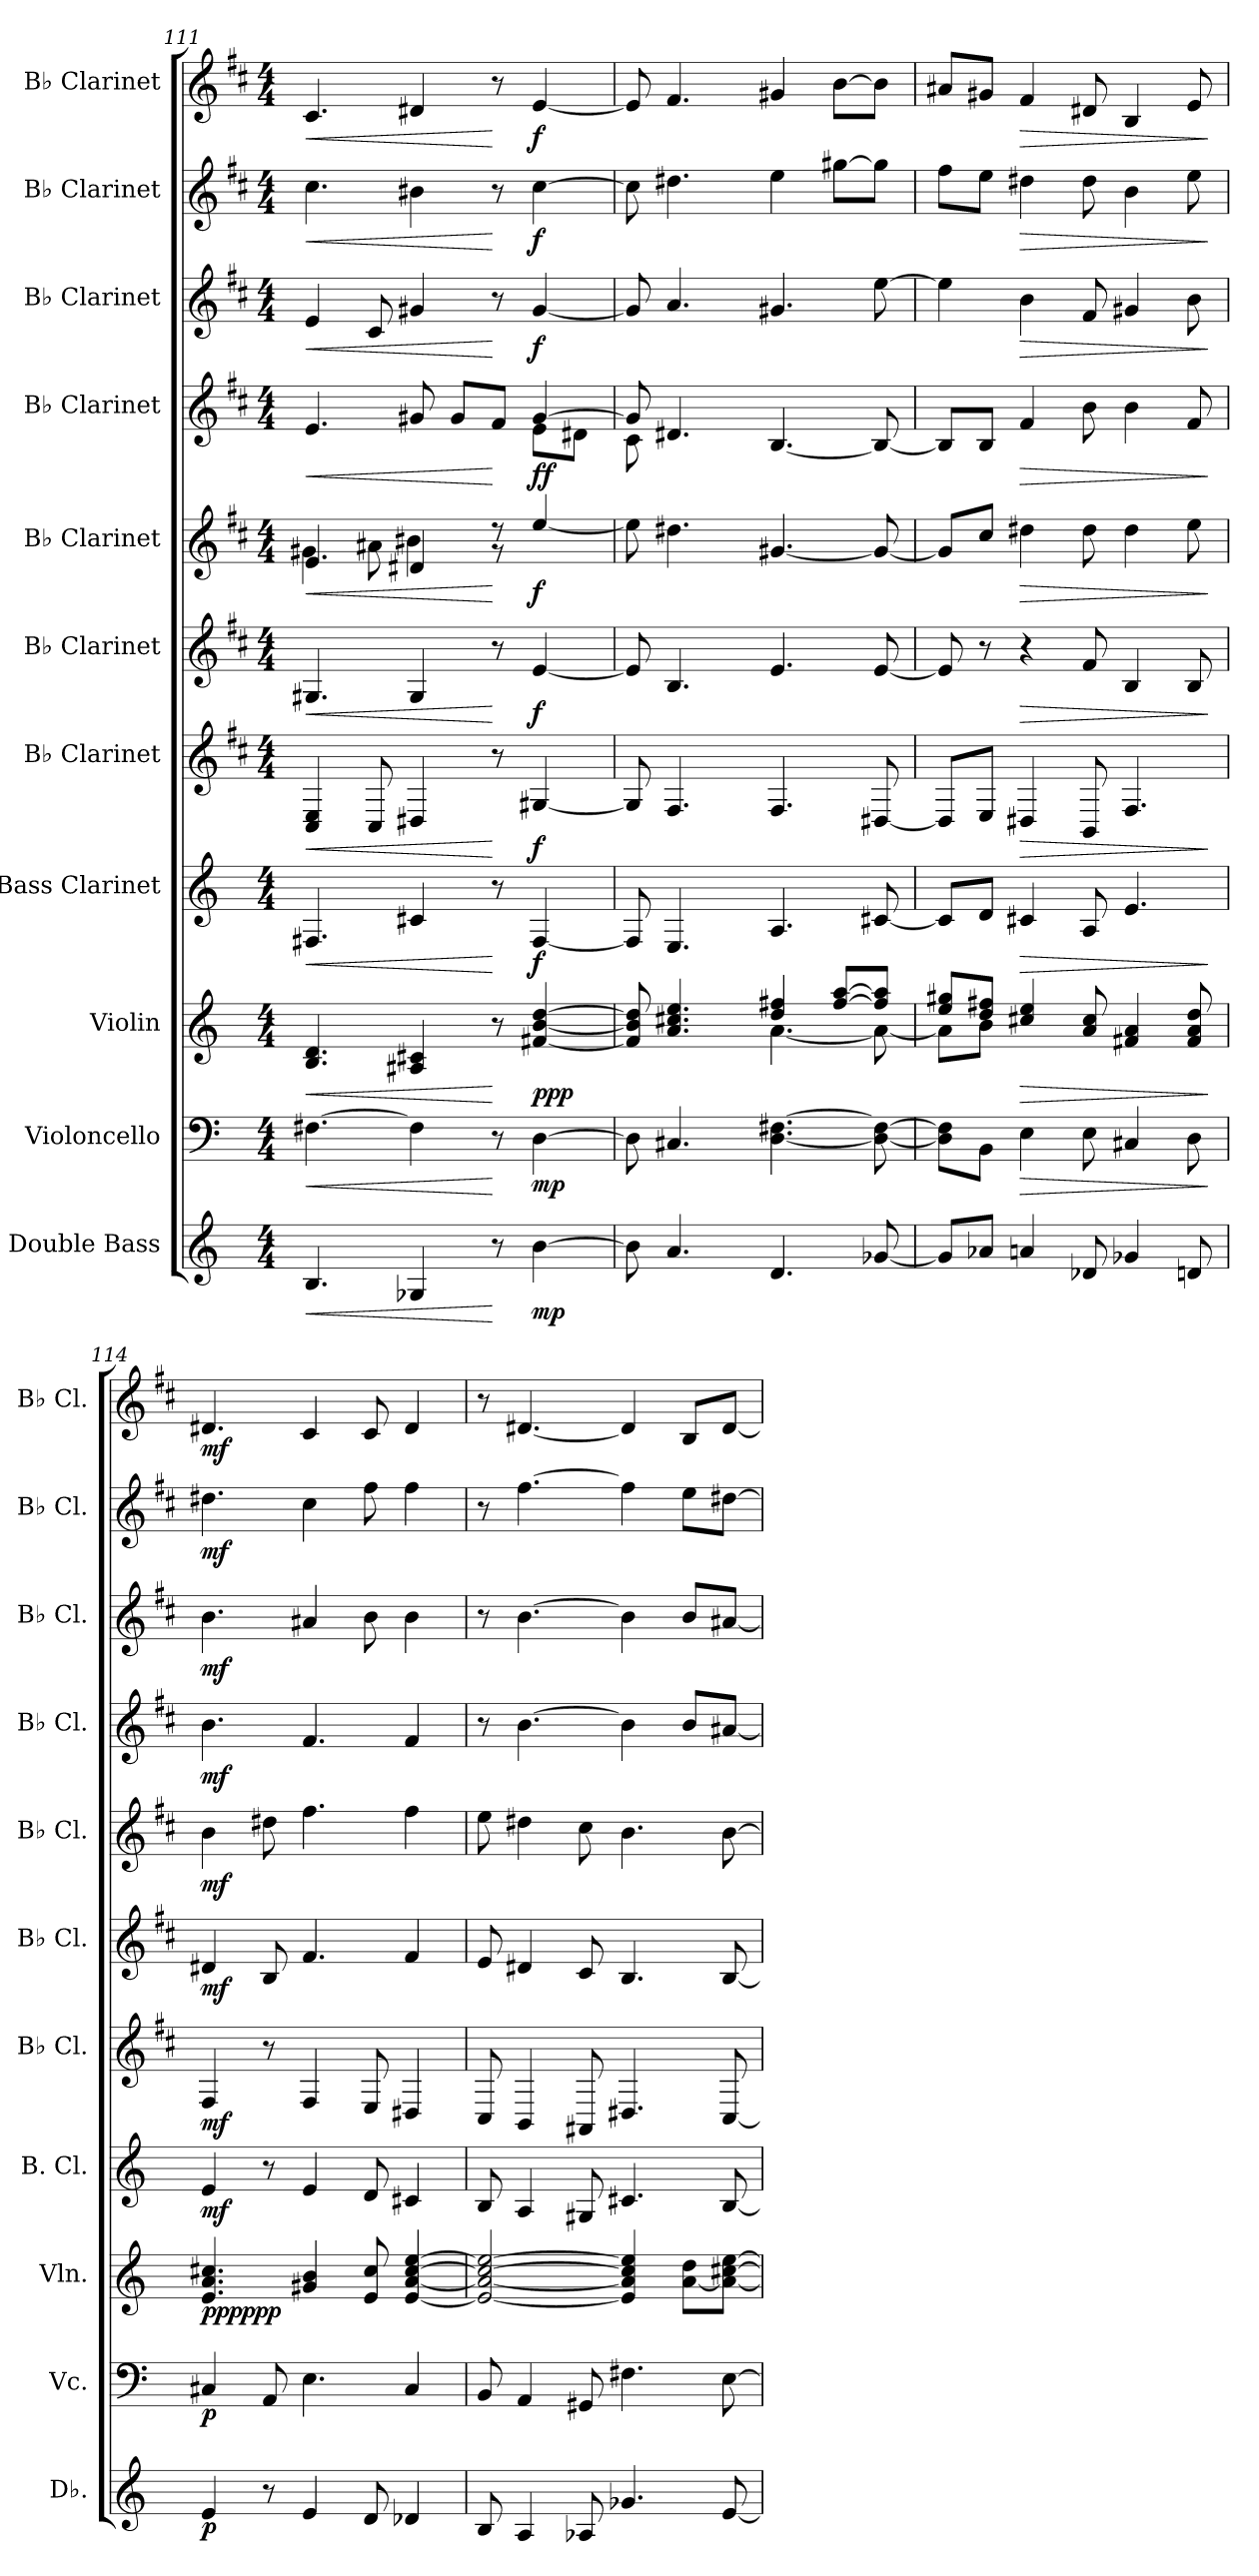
**kern	**dynam	**kern	**dynam	**kern	**dynam	**kern	**dynam	**kern	**dynam	**kern	**dynam	**kern	**dynam	**kern	**dynam	**kern	**dynam	**kern	**dynam	**kern	**dynam
*part11	*part11	*part10	*part10	*part9	*part9	*part8	*part8	*part7	*part7	*part6	*part6	*part5	*part5	*part4	*part4	*part3	*part3	*part2	*part2	*part1	*part1
*staff11	*staff11	*staff10	*staff10	*staff9	*staff9	*staff8	*staff8	*staff7	*staff7	*staff6	*staff6	*staff5	*staff5	*staff4	*staff4	*staff3	*staff3	*staff2	*staff2	*staff1	*staff1
*I"Double Bass	*	*I"Violoncello	*	*I"Violin	*	*I"Bass Clarinet	*	*I"B♭ Clarinet	*	*I"B♭ Clarinet	*	*I"B♭ Clarinet	*	*I"B♭ Clarinet	*	*I"B♭ Clarinet	*	*I"B♭ Clarinet	*	*I"B♭ Clarinet	*
*I'Db.	*	*I'Vc.	*	*I'Vln.	*	*I'B. Cl.	*	*I'B♭ Cl.	*	*I'B♭ Cl.	*	*I'B♭ Cl.	*	*I'B♭ Cl.	*	*I'B♭ Cl.	*	*I'B♭ Cl.	*	*I'B♭ Cl.	*
!!LO:PB:g=z
*clefG2	*	*clefF4	*	*clefG2	*	*clefG2	*	*clefG2	*	*clefG2	*	*clefG2	*	*clefG2	*	*clefG2	*	*clefG2	*	*clefG2	*
*ITrd7c12	*	*	*	*	*	*ITrd8c14	*	*ITrd1c2	*	*ITrd1c2	*	*ITrd1c2	*	*ITrd1c2	*	*ITrd1c2	*	*ITrd1c2	*	*ITrd1c2	*
*k[]	*	*k[]	*	*k[]	*	*k[]	*	*k[]	*	*k[]	*	*k[]	*	*k[]	*	*k[]	*	*k[]	*	*k[]	*
*M4/4	*	*M4/4	*	*M4/4	*	*M4/4	*	*M4/4	*	*M4/4	*	*M4/4	*	*M4/4	*	*M4/4	*	*M4/4	*	*M4/4	*
=111	=111	=111	=111	=111	=111	=111	=111	=111	=111	=111	=111	=111	=111	=111	=111	=111	=111	=111	=111	=111	=111
!	!LO:HP:b	!	!LO:HP:b	!	!LO:HP:b	!	!LO:HP:b	!	!LO:HP:b	!	!LO:HP:b	!	!LO:HP:b	!	!LO:HP:b	!	!LO:HP:b	!	!LO:HP:b	!	!LO:HP:b
*	*	*	*	*	*	*	*	*	*	*	*	*^	*	*^	*	*	*	*	*	*	*
4.BB/	<	[4.F#X\	<	4.B/ 4.d/	<	4.FF#X/	<	4BB/ 4D/	<	4.F#X/	<	4.d/	4f#X\	<	4.d/	2.ryy	<	4d/	<	4.b\	<	4.B/	<
.	.	.	.	.	.	.	.	8BB/	.	.	.	.	8g#X\	.	.	.	.	8B/	.	.	.	.	.
4GG-X/	.	4F#\]	.	4A#X/ 4c#X/	.	4C#X/	.	4C#X/	.	4F#/	.	4c#X/	4a#X\	.	8f#X/	.	.	4f#X/	.	4a#X\	.	4c#X/	.
.	.	.	.	.	.	.	.	.	.	.	.	.	.	.	8f#/L	.	.	.	.	.	.	.	.
8r	[	8r	[	8r	[	8r	[	8r	[	8r	[	8r	8r	[	8e/J	.	[	8r	[	8r	[	8r	[
!	!LO:DY:b	!	!LO:DY:b	!	!LO:DY:b	!	!	!	!	!	!	!	!	!	!	!	!	!	!	!	!	!	!
!	!	!	!	!	!LO:DY:n=1:b	!	!	!	!	!	!	!	!	!	!	!	!	!	!	!	!	!	!
!	!	!	!	!	!LO:DY:n=2:b	!	!LO:DY:b	!	!LO:DY:b	!	!LO:DY:b	!	!	!LO:DY:b	!	!	!LO:DY:b	!	!	!	!	!	!
!	!	!	!	!	!	!	!	!	!	!	!	!	!	!	!	!	!LO:DY:n=1:b	!	!LO:DY:b	!	!LO:DY:b	!	!LO:DY:b
[4B\	mp	[4D\	mp	[4f#X/ [4b/ [4dd/	p p p	[4FF#/	f	[4F#X/	f	[4d/	f	[4dd/	4ryy	f	[4f#/	8d\L	f f	[4f#/	f	[4b\	f	[4d/	f
.	.	.	.	.	.	.	.	.	.	.	.	.	.	.	.	8c#X\J	.	.	.	.	.	.	.
*	*	*	*	*	*	*	*	*	*	*	*	*v	*v	*	*	*	*	*	*	*	*	*	*
=112	=112	=112	=112	=112	=112	=112	=112	=112	=112	=112	=112	=112	=112	=112	=112	=112	=112	=112	=112	=112	=112	=112
*	*	*	*	*^	*	*	*	*	*	*	*	*	*	*	*	*	*	*	*	*	*	*
8B\]	.	8D\]	.	8f#/] 8b/] 8dd/]	2ryy	.	8FF#/]	.	8F#/]	.	8d/]	.	8dd\]	.	8f#/]	8B\	.	8f#/]	.	8b\]	.	8d/]	.
4.A/	.	4.C#X/	.	4.a/ 4.cc#X/ 4.ee/	.	.	4.EE/	.	4.E/	.	4.A/	.	4.cc#X\	.	4.c#X/	8ryy	.	4.g/	.	4.cc#X\	.	4.e/	.
.	.	.	.	.	.	.	.	.	.	.	.	.	.	.	.	4ryy	.	.	.	.	.	.	.
4.D/	.	[4.D\ [4.F#X\	.	4dd/ 4ff#X/	[4.a\	.	4.AA/	.	4.E/	.	4.d/	.	[4.f#X/	.	[4.A/	2ryy	.	4.f#X/	.	4dd\	.	4f#X/	.
.	.	.	.	[8ff#/ [8aa/L	.	.	.	.	.	.	.	.	.	.	.	.	.	.	.	[8ff#X\L	.	[8a\L	.
[8G-X/	.	8D\_ 8F#\_	.	8ff#/] 8aa/]J	8a\_	.	[8C#X/	.	[8C#X/	.	[8d/	.	8f#/_	.	8A/_	.	.	[8dd\	.	8ff#\J]	.	8a\J]	.
*	*	*	*	*	*	*	*	*	*	*	*	*	*	*	*v	*v	*	*	*	*	*	*	*
=113	=113	=113	=113	=113	=113	=113	=113	=113	=113	=113	=113	=113	=113	=113	=113	=113	=113	=113	=113	=113	=113	=113
8G-/L]	.	8D\] 8F#\]L	.	8ee/ 8gg#X/L	8a\L]	.	8C#/L]	.	8C#/L]	.	8d/]	.	8f#/L]	.	8A/L]	.	4dd\]	.	8ee\L	.	8g#X/L	.
8A-X/J	.	8BB\J	.	8dd/ 8ff#X/J	8b\J	.	8D/J	.	8D/J	.	8r	.	8b/J	.	8A/J	.	.	.	8dd\J	.	8f#X/J	.
!	!	!	!LO:HP:b	!	!	!LO:HP:b	!	!LO:HP:b	!	!LO:HP:b	!	!LO:HP:b	!	!LO:HP:b	!	!LO:HP:b	!	!LO:HP:b	!	!LO:HP:b	!	!LO:HP:b
4An/	.	4E\	>	4cc#X/ 4ee/	2.ryy	>	4C#X/	>	4C#X/	>	4r	>	4cc#X\	>	4e/	>	4a\	>	4cc#X\	>	4e/	>
8D-X/	.	8E\	.	8a/ 8cc#/	.	.	8AA/	.	8AA/	.	8e/	.	8cc#\	.	8a\	.	8e/	.	8cc#\	.	8c#X/	.
4G-X/	.	4C#X/	.	4f#X/ 4a/	.	.	4.E/	.	4.E/	.	4A/	.	4cc#\	.	4a\	.	4f#X/	.	4a\	.	4A/	.
8Dn/	.	8D\	.	8f#/ 8a/ 8dd/	.	.	.	.	.	.	8A/	.	8dd\	.	8e/	.	8a\	.	8dd\	.	8d/	.
*	*	*	*	*v	*v	*	*	*	*	*	*	*	*	*	*	*	*	*	*	*	*	*
.	.	.	]	.	]	.	]	.	]	.	]	.	]	.	]	.	]	.	]	.	]
!!LO:PB:g=z
=114	=114	=114	=114	=114	=114	=114	=114	=114	=114	=114	=114	=114	=114	=114	=114	=114	=114	=114	=114	=114	=114
!	!LO:DY:b	!	!LO:DY:b	!	!LO:DY:b	!	!	!	!	!	!	!	!	!	!	!	!	!	!	!	!
!	!	!	!	!	!LO:DY:n=1:b	!	!	!	!	!	!	!	!	!	!	!	!	!	!	!	!
!	!	!	!	!	!LO:DY:n=2:b	!	!LO:DY:b	!	!LO:DY:b	!	!LO:DY:b	!	!LO:DY:b	!	!LO:DY:b	!	!LO:DY:b	!	!LO:DY:b	!	!LO:DY:b
4E/	p	4C#X/	p	4.e/ 4.a/ 4.cc#X/	pp pp pp	4E/	mf	4E/	mf	4c#X/	mf	4a\	mf	4.a\	mf	4.a\	mf	4.cc#X\	mf	4.c#X/	mf
8r	.	8AA/	.	.	.	8r	.	8r	.	8A/	.	8cc#X\	.	.	.	.	.	.	.	.	.
4E/	.	4.E\	.	4g#X/ 4b/	.	4E/	.	4E/	.	4.e/	.	4.ee\	.	4.e/	.	4g#X/	.	4b\	.	4B/	.
8D/	.	.	.	8e/ 8cc#/	.	8D/	.	8D/	.	.	.	.	.	.	.	8a\	.	8ee\	.	8B/	.
4D-X/	.	4C#/	.	[4e/ [4a/ [4cc#/ [4ee/	.	4C#X/	.	4C#X/	.	4e/	.	4ee\	.	4e/	.	4a\	.	4ee\	.	4c#/	.
=115	=115	=115	=115	=115	=115	=115	=115	=115	=115	=115	=115	=115	=115	=115	=115	=115	=115	=115	=115	=115	=115
8BB/	.	8BB/	.	2e/_ 2a/_ 2cc#/_ 2ee/_	.	8BB/	.	8BB/	.	8d/	.	8dd\	.	8r	.	8r	.	8r	.	8r	.
4AA/	.	4AA/	.	.	.	4AA/	.	4AA/	.	4c#X/	.	4cc#X\	.	[4.a\	.	[4.a\	.	[4.ee\	.	[4.c#X/	.
8AA-X/	.	8GG#X/	.	.	.	8GG#X/	.	8GG#X/	.	8B/	.	8b\	.	.	.	.	.	.	.	.	.
4.G-X/	.	4.F#X\	.	4e/] 4a/] 4cc#/] 4ee/]	.	4.C#X/	.	4.C#X/	.	4.A/	.	4.a\	.	4a\]	.	4a\]	.	4ee\]	.	4c#/]	.
.	.	.	.	[8a\ 8dd\L	.	.	.	.	.	.	.	.	.	8a/L	.	8a/L	.	8dd\L	.	8A/L	.
[8E/	.	[8E\	.	8a\_ [8cc#X\ [8ee\J	.	[8BB/	.	[8BB/	.	[8A/	.	[8a\	.	[8g#X/J	.	[8g#X/J	.	[8cc#X\J	.	[8c#/J	.
=	=	=	=	=	=	=	=	=	=	=	=	=	=	=	=	=	=	=	=	=	=
*-	*-	*-	*-	*-	*-	*-	*-	*-	*-	*-	*-	*-	*-	*-	*-	*-	*-	*-	*-	*-	*-
